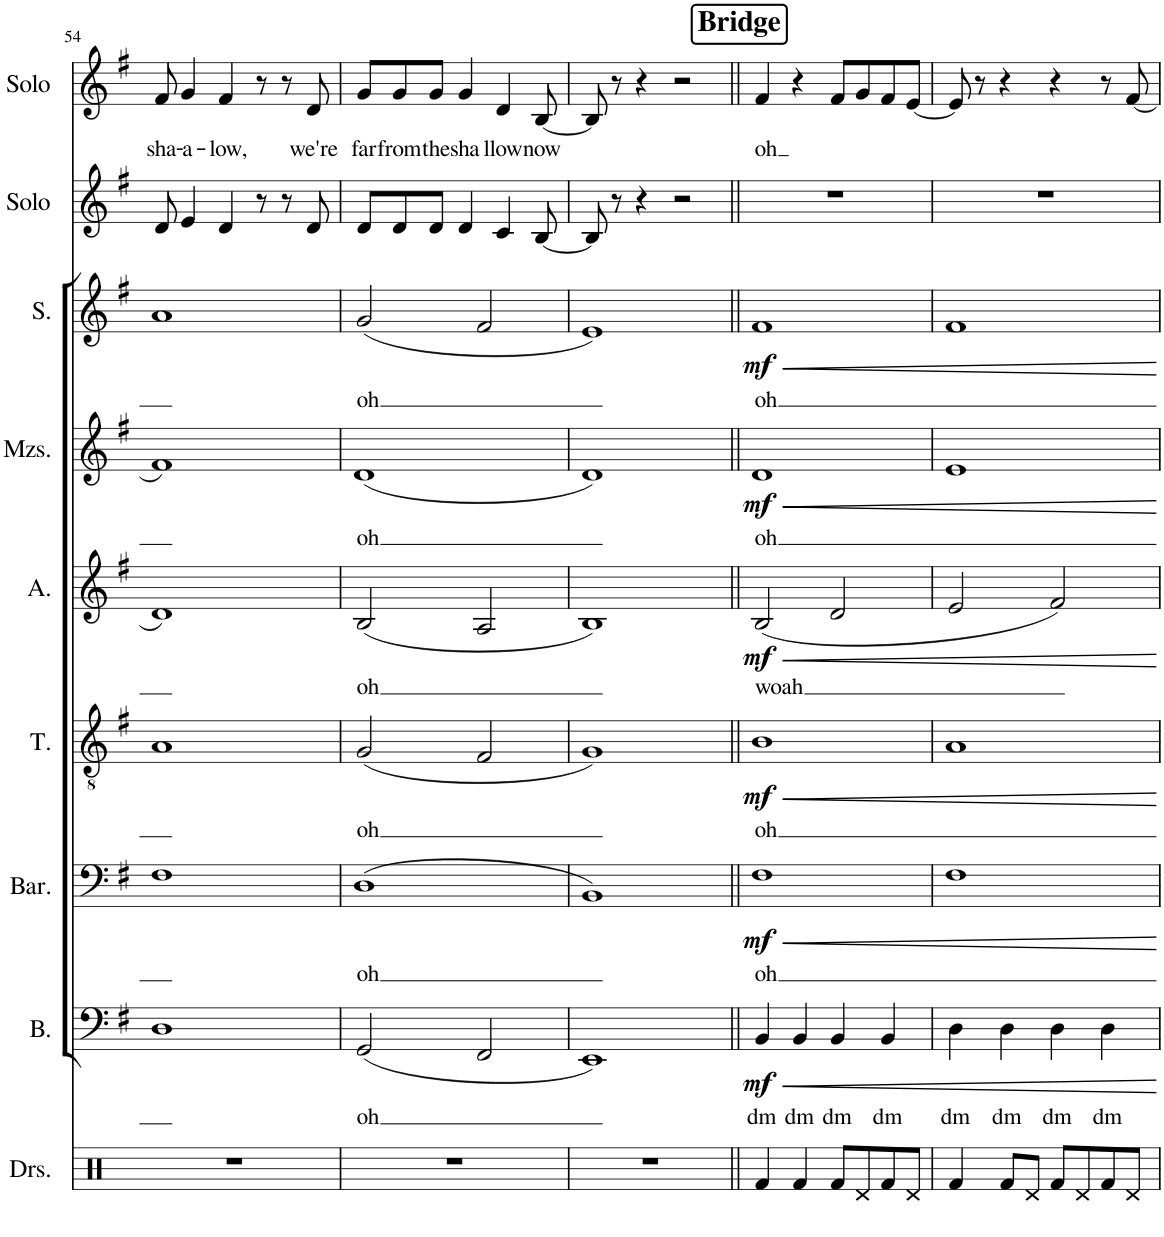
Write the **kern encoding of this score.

**kern	**kern	**text	**dynam	**kern	**text	**dynam	**kern	**text	**dynam	**kern	**text	**dynam	**kern	**text	**dynam	**kern	**text	**dynam	**kern	**kern	**text
*part9	*part8	*part8	*part8	*part7	*part7	*part7	*part6	*part6	*part6	*part5	*part5	*part5	*part4	*part4	*part4	*part3	*part3	*part3	*part2	*part1	*part1
*staff9	*staff8	*staff8	*staff8	*staff7	*staff7	*staff7	*staff6	*staff6	*staff6	*staff5	*staff5	*staff5	*staff4	*staff4	*staff4	*staff3	*staff3	*staff3	*staff2	*staff1	*staff1
*I"Drumset	*I"Bass	*	*	*I"Baritone	*	*	*I"Tenor	*	*	*I"Alto	*	*	*I"Mezzo-soprano	*	*	*I"Soprano	*	*	*I"Solo	*I"Solo	*
*I'Drs.	*I'B.	*	*	*I'Bar.	*	*	*I'T.	*	*	*I'A.	*	*	*I'Mzs.	*	*	*I'S.	*	*	*I'Solo	*I'Solo	*
!!LO:PB:g=z
*clefX	*clefF4	*	*	*clefF4	*	*	*clefGv2	*	*	*clefG2	*	*	*clefG2	*	*	*clefG2	*	*	*clefG2	*clefG2	*
*k[]	*k[f#]	*	*	*k[f#]	*	*	*k[f#]	*	*	*k[f#]	*	*	*k[f#]	*	*	*k[f#]	*	*	*k[f#]	*k[f#]	*
*M4/4	*M4/4	*	*	*M4/4	*	*	*M4/4	*	*	*M4/4	*	*	*M4/4	*	*	*M4/4	*	*	*M4/4	*M4/4	*
=54	=54	=54	=54	=54	=54	=54	=54	=54	=54	=54	=54	=54	=54	=54	=54	=54	=54	=54	=54	=54	=54
!	!	!	!	!	!	!	!	!	!	!	!	!	!	!	!	!	!	!	!	!	!LO:LY:b
1r	1D	.	.	1F#	.	.	1A	.	.	1d	.	.	1f#	.	.	1a	.	.	8d/	8f#/	sha-
!	!	!	!	!	!	!	!	!	!	!	!	!	!	!	!	!	!	!	!	!	!LO:LY:b
.	.	.	.	.	.	.	.	.	.	.	.	.	.	.	.	.	.	.	4e/	4g/	-a-
!	!	!	!	!	!	!	!	!	!	!	!	!	!	!	!	!	!	!	!	!	!LO:LY:b
.	.	.	.	.	.	.	.	.	.	.	.	.	.	.	.	.	.	.	4d/	4f#/	-low,
.	.	.	.	.	.	.	.	.	.	.	.	.	.	.	.	.	.	.	8r	8r	.
.	.	.	.	.	.	.	.	.	.	.	.	.	.	.	.	.	.	.	8r	8r	.
!	!	!	!	!	!	!	!	!	!	!	!	!	!	!	!	!	!	!	!	!	!LO:LY:b
.	.	.	.	.	.	.	.	.	.	.	.	.	.	.	.	.	.	.	8d/	8d/	we're
=55	=55	=55	=55	=55	=55	=55	=55	=55	=55	=55	=55	=55	=55	=55	=55	=55	=55	=55	=55	=55	=55
!	!	!LO:LY:b	!	!	!LO:LY:b	!	!	!LO:LY:b	!	!	!LO:LY:b	!	!	!LO:LY:b	!	!	!LO:LY:b	!	!	!	!LO:LY:b
1r	(2GG/	oh	.	(1D	oh	.	(2G/	oh	.	(2B/	oh	.	(1d	oh	.	(2g/	oh	.	8d/L	8g/L	far
!	!	!	!	!	!	!	!	!	!	!	!	!	!	!	!	!	!	!	!	!	!LO:LY:b
.	.	.	.	.	.	.	.	.	.	.	.	.	.	.	.	.	.	.	8d/	8g/	from
!	!	!	!	!	!	!	!	!	!	!	!	!	!	!	!	!	!	!	!	!	!LO:LY:b
.	.	.	.	.	.	.	.	.	.	.	.	.	.	.	.	.	.	.	8d/J	8g/J	the
!	!	!	!	!	!	!	!	!	!	!	!	!	!	!	!	!	!	!	!	!	!LO:LY:b
.	.	.	.	.	.	.	.	.	.	.	.	.	.	.	.	.	.	.	4d/	4g/	sha-
.	2FF#/	.	.	.	.	.	2F#/	.	.	2A/	.	.	.	.	.	2f#/	.	.	.	.	.
!	!	!	!	!	!	!	!	!	!	!	!	!	!	!	!	!	!	!	!	!	!LO:LY:b
.	.	.	.	.	.	.	.	.	.	.	.	.	.	.	.	.	.	.	4c/	4d/	-llow
!	!	!	!	!	!	!	!	!	!	!	!	!	!	!	!	!	!	!	!	!	!LO:LY:b
.	.	.	.	.	.	.	.	.	.	.	.	.	.	.	.	.	.	.	[8B/	[8B/	now
=56	=56	=56	=56	=56	=56	=56	=56	=56	=56	=56	=56	=56	=56	=56	=56	=56	=56	=56	=56	=56	=56
1r	1EE)	.	.	1BB)	.	.	1G)	.	.	1B)	.	.	1d)	.	.	1e)	.	.	8B/]	8B/]	.
.	.	.	.	.	.	.	.	.	.	.	.	.	.	.	.	.	.	.	8r	8r	.
.	.	.	.	.	.	.	.	.	.	.	.	.	.	.	.	.	.	.	4r	4r	.
.	.	.	.	.	.	.	.	.	.	.	.	.	.	.	.	.	.	.	2r	2r	.
!!LO:REH:place=s1:a:B:cj:fs=14:t=Bridge
=57||	=57||	=57||	=57||	=57||	=57||	=57||	=57||	=57||	=57||	=57||	=57||	=57||	=57||	=57||	=57||	=57||	=57||	=57||	=57||	=57||	=57||
!	!	!LO:LY:b	!LO:DY:b	!	!LO:LY:b	!LO:DY:b	!	!LO:LY:b	!LO:DY:b	!	!LO:LY:b	!LO:DY:b	!	!LO:LY:b	!LO:DY:b	!	!LO:LY:b	!LO:DY:b	!	!	!LO:LY:b
4Rf/	4BB/	dm	mf	1F#	oh	mf	1B	oh	mf	(2B/	woah	mf	1d	oh	mf	1f#	oh	mf	1r	4f#/	oh
!	!	!LO:LY:b	!	!	!	!	!	!	!	!	!	!	!	!	!	!	!	!	!	!	!
4Rf/	4BB/	dm	.	.	.	.	.	.	.	.	.	.	.	.	.	.	.	.	.	4r	.
!	!	!LO:LY:b	!	!	!	!	!	!	!	!	!	!	!	!	!	!	!	!	!	!	!
8Rf/L	4BB/	dm	.	.	.	.	.	.	.	2d/	.	.	.	.	.	.	.	.	.	8f#/L	.
8Rd/	.	.	.	.	.	.	.	.	.	.	.	.	.	.	.	.	.	.	.	8g/	.
!	!	!LO:LY:b	!	!	!	!	!	!	!	!	!	!	!	!	!	!	!	!	!	!	!
8Rf/	4BB/	dm	.	.	.	.	.	.	.	.	.	.	.	.	.	.	.	.	.	8f#/	.
8Rd/J	.	.	.	.	.	.	.	.	.	.	.	.	.	.	.	.	.	.	.	[8e/J	.
=58	=58	=58	=58	=58	=58	=58	=58	=58	=58	=58	=58	=58	=58	=58	=58	=58	=58	=58	=58	=58	=58
!	!	!LO:LY:b	!	!	!	!	!	!	!	!	!	!	!	!	!	!	!	!	!	!	!
4Rf/	4D\	dm	.	1F#	.	.	1A	.	.	2e/	.	.	1e	.	.	1f#	.	.	1r	8e/]	.
.	.	.	.	.	.	.	.	.	.	.	.	.	.	.	.	.	.	.	.	8r	.
!	!	!LO:LY:b	!	!	!	!	!	!	!	!	!	!	!	!	!	!	!	!	!	!	!
8Rf/L	4D\	dm	.	.	.	.	.	.	.	.	.	.	.	.	.	.	.	.	.	4r	.
8Rd/J	.	.	.	.	.	.	.	.	.	.	.	.	.	.	.	.	.	.	.	.	.
!	!	!LO:LY:b	!	!	!	!	!	!	!	!	!	!	!	!	!	!	!	!	!	!	!
8Rf/L	4D\	dm	.	.	.	.	.	.	.	2f#/)	.	.	.	.	.	.	.	.	.	4r	.
8Rd/	.	.	.	.	.	.	.	.	.	.	.	.	.	.	.	.	.	.	.	.	.
!	!	!LO:LY:b	!	!	!	!	!	!	!	!	!	!	!	!	!	!	!	!	!	!	!
8Rf/	4D\	dm	.	.	.	.	.	.	.	.	.	.	.	.	.	.	.	.	.	8r	.
8Rd/J	.	.	.	.	.	.	.	.	.	.	.	.	.	.	.	.	.	.	.	[8f#/	.
=	=	=	=	=	=	=	=	=	=	=	=	=	=	=	=	=	=	=	=	=	=
*-	*-	*-	*-	*-	*-	*-	*-	*-	*-	*-	*-	*-	*-	*-	*-	*-	*-	*-	*-	*-	*-
